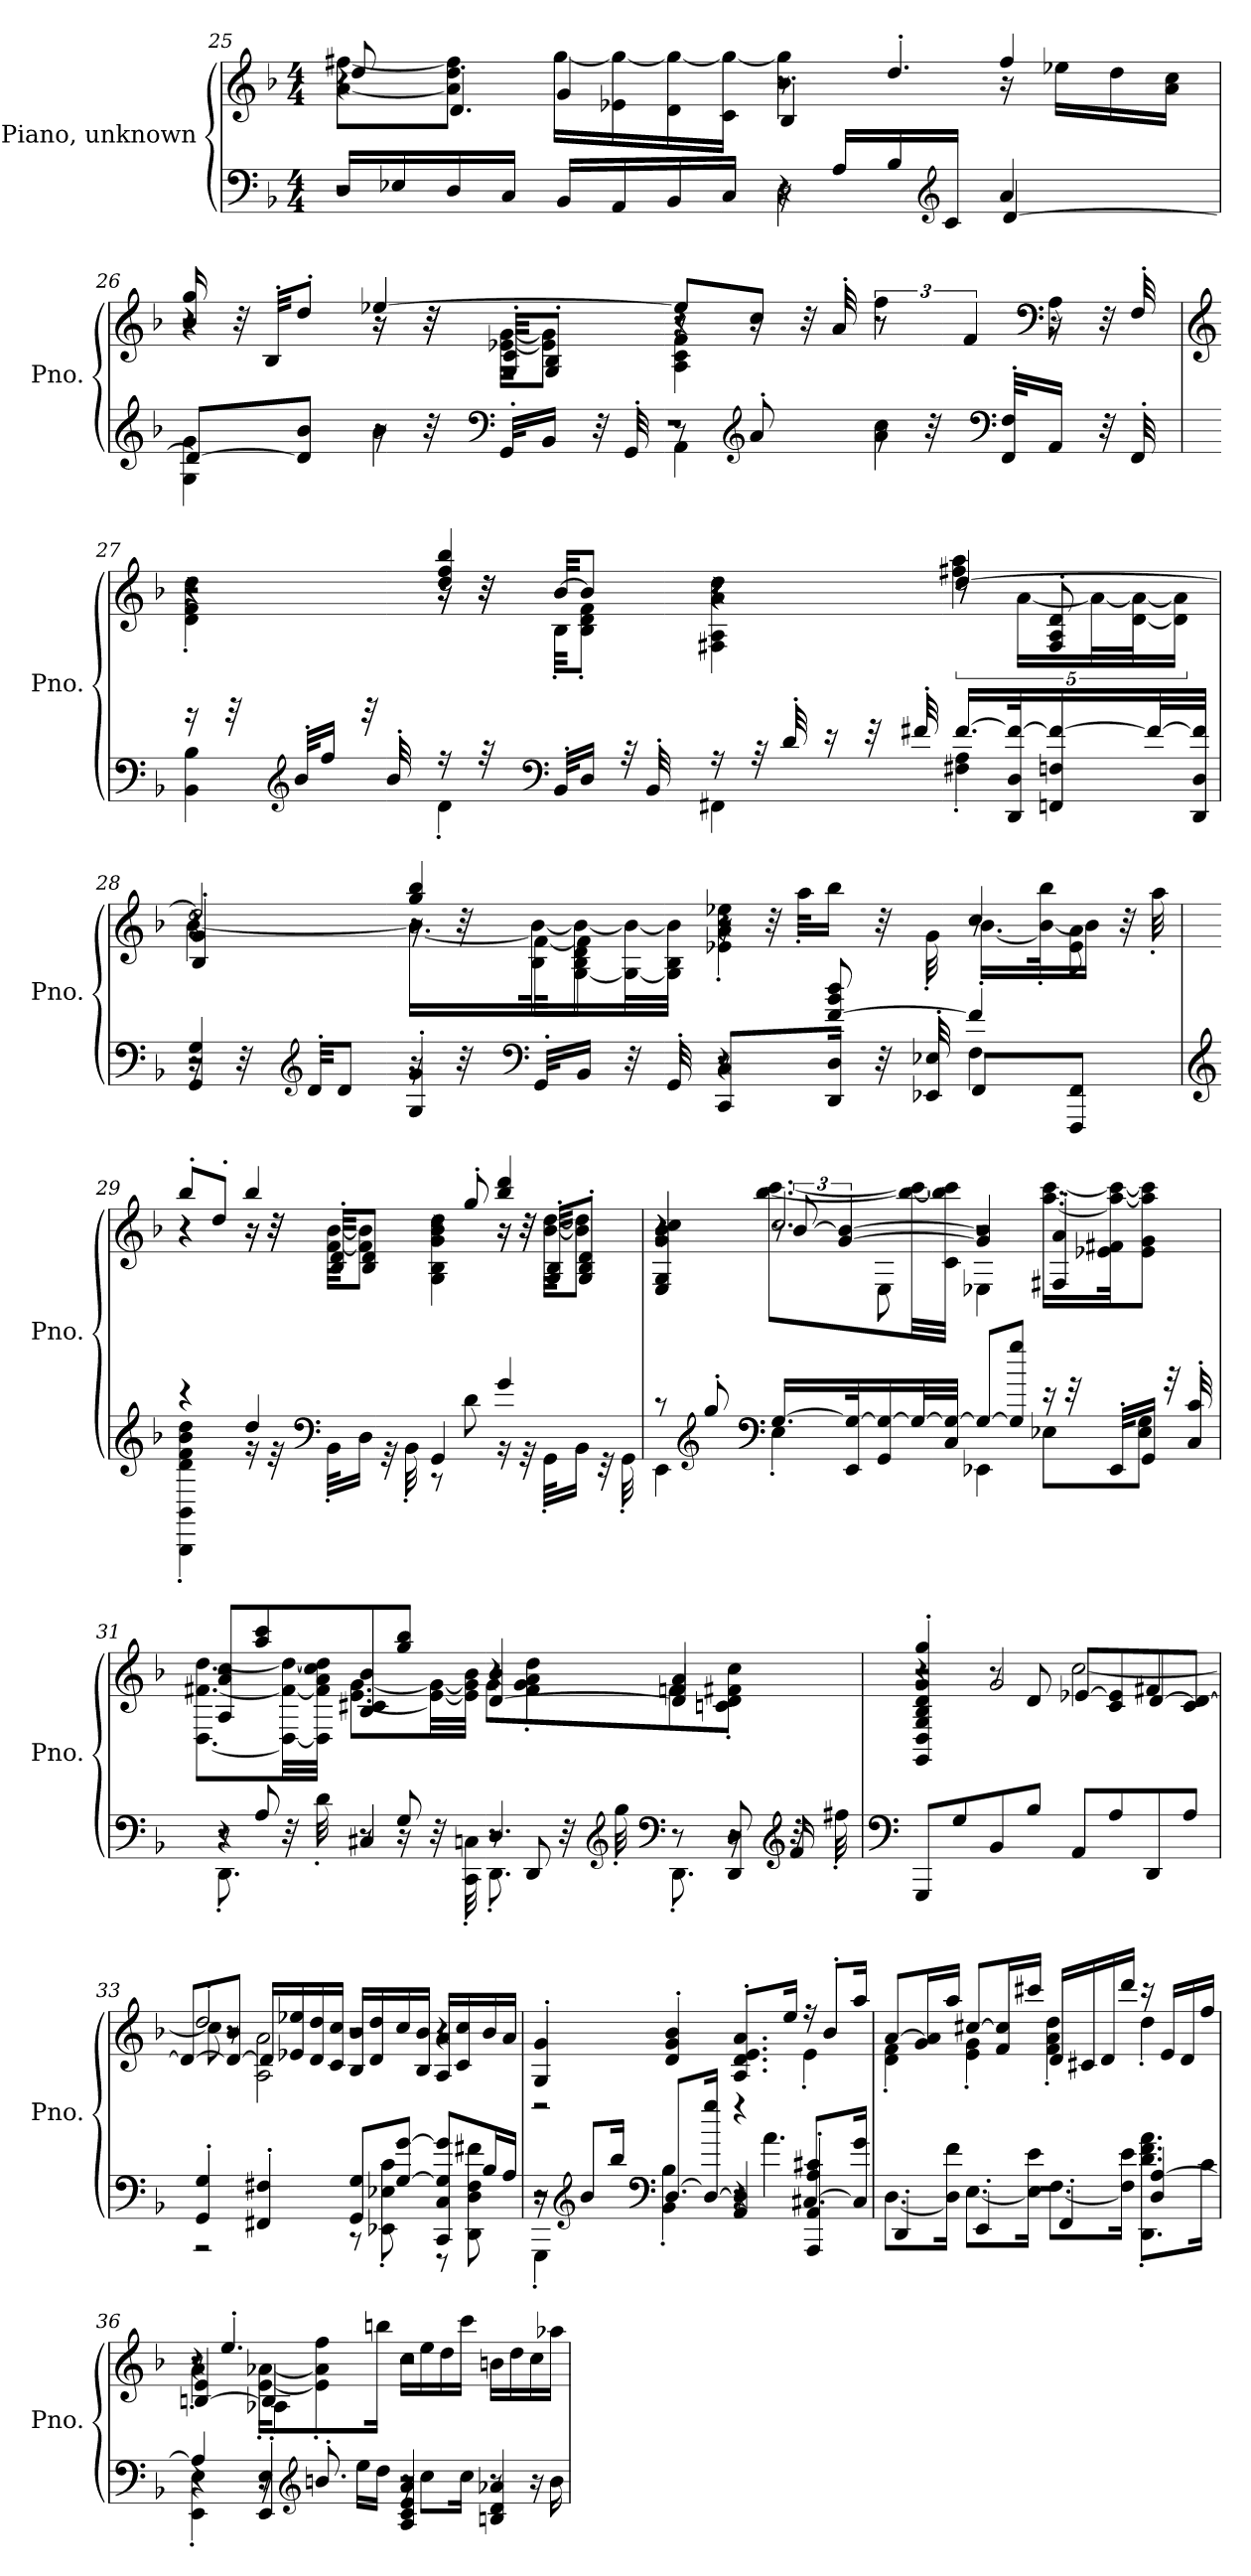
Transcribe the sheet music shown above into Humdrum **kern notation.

**kern	**kern
*part1	*part1
*staff2	*staff1
*I"Piano, unknown	*
*I'Pno.	*
!!LO:LB:g=z
*clefF4	*clefG2
*k[b-]	*k[b-]
*M4/4	*M4/4
=25	=25
*^	*^
*	*^	*	*^
2r	2r	16D/LL	4r	[8a\ [8ff#X\L	8dd/
.	.	16E-X/	.	.	.
.	.	16D/	.	8a\] 8dd\ 8ff#\]J	4.d'/
.	.	16C/JJ	.	.	.
.	.	16BB-/LL	4g/	[16gg\LL	.
.	.	16AA/	.	16e-X\ 16gg\_	.
.	.	16BB-/	.	16d\ 16gg\_	.
.	.	16C/JJ	.	16c\ 16gg\_JJ	.
4r	2D\	16r	8r	4b-\ 4gg\]	4B-'/
.	.	16A/LL	.	.	.
.	.	16B-/	4.dd'/	.	.
*clefG2	*	*	*	*	*
.	.	16c/JJ	.	.	.
4a/	.	[4d/	.	16r	4ff#/
.	.	.	.	16ee-X\LL	.
.	.	.	.	16dd\	.
.	.	.	.	16a\ 16cc\JJ	.
!!LO:LB:g=z
=26	=26	=26	=26	=26	=26
*	*	*	*	*	*^
1r	4G\ 4g\	8d/L_	4r	4r	16b-/ 16gg/	2r
.	.	.	.	.	32r	.
.	.	.	.	.	32B-'/KKL	.
.	.	8d/] 8b-/J	.	.	8dd'/J	.
.	4b-\	16r	[4ee-X/	16r	16r	.
.	.	32r	.	32r	32r	.
*clefF4	*	*	*	*	*	*
.	.	32GG'/KLL	.	[32e-X\ [32g\KKL	32G/' 32c/'KKL	.
.	.	16BB-/JJ	.	8e-\] 8g\]J	8G/' 8B-/'J	.
.	.	32r	.	.	.	.
.	.	32GG'/	.	.	.	.
.	4AA\	8r	8ee-/L]	4A\ 4c\ 4f\	8r	4r
*clefG2	*	*	*	*	*	*
.	.	8a'/	8cc/J	.	16r	.
.	.	.	.	.	32r	.
.	.	.	.	.	32a'/	.
.	4a\ 4cc\	16r	8r	4ff\	12r	8r
.	.	32r	.	.	.	.
.	.	.	.	.	6f/	.
*clefF4	*	*	*	*	*	*
.	.	32FF/' 32F/'KLL	.	.	.	.
*	*	*	*clefF4	*	*	*
.	.	16AA/JJ	16r	.	.	8A\
.	.	32r	32r	.	.	.
.	.	32FF'/	32F'/	.	.	.
*v	*v	*v	*	*	*	*
!!LO:LB:g=z	!!	!!	!!
=27	=27	=27	=27	=27
*	*clefG2	*	*	*
*^	*	*	*	*
16r	4BB-\ 4B-\	4r	2r	4r	4d\' 4f\' 4dd\'
32r	.	.	.	.	.
*clefG2	*	*	*	*	*
32b-'/KLL	.	.	.	.	.
16ff/JJ	.	.	.	.	.
32r	.	.	.	.	.
32b-'/	.	.	.	.	.
16r	4d'\	16r	.	4dd/ 4ff/ 4bb-/	16r
32r	.	32r	.	.	32r
*clefF4	*	*	*	*	*
32BB-'/KLL	.	[32b-/KKL	.	.	32B-'\KKL
16D/JJ	.	8b-/J]	.	.	8B-\' 8d\' 8f\'J
32r	.	.	.	.	.
32BB-'/	.	.	.	.	.
16r	4FF#X\	4r	4r	4r	4F#X\ 4A\ 4a\ 4dd\
32r	.	.	.	.	.
32d'/	.	.	.	.	.
16r	.	.	.	.	.
32r	.	.	.	.	.
32f#X'/	.	.	.	.	.
[16.f#/LL	4F#X\' 4A\'	[4dd/	4ff#X\ 4aa\	8r	10r
32DD/ 32D/ 32f#/_K	.	.	.	.	.
.	.	.	.	.	[20a\LL
16FFn/ 16Fn/ 16f#/_	.	.	.	8F#/' 8A/' 8d/'	.
.	.	.	.	.	40a\L_
.	.	.	.	.	[40d\ 40a\_J
32f#/L_	.	.	.	.	.
.	.	.	.	.	20d\] 20a\]JJ
32DD/ 32D/ 32f#/]JJJ	.	.	.	.	.
!!LO:LB:g=z	!!	!!	!!
=28	=28	=28	=28	=28	=28
*	*^	*	*	*	*
4GG/ 4G/	2r	16r	2dd/]	4r	4B-/' 4g/'	[4b-\
.	.	32r	.	.	.	.
*clefG2	*	*	*	*	*	*
.	.	32d'/KKL	.	.	.	.
.	.	8d/J	.	.	.	.
4G/' 4g/'	.	16r	.	16r	4gg/ 4bb-/	16.b-\LL_
.	.	32r	.	32r	.	.
*clefF4	*	*	*	*	*	*
.	.	32GG'/KLL	.	[32f\KKL	.	32B-\ 32b-\_K
.	.	16BB-/JJ	.	8f\J]	.	[16G\ 16B-\ 16d\ 16b-\_
.	.	32r	.	.	.	32G\_ 32b-\_L
.	.	32GG'/	.	.	.	32G\] 32B-\ 32b-\]JJJ
8r	4r	8CC/ 8C/L	4r	4e-X\' 4a\' 4ee-X\'	2r	16r
.	.	.	.	.	.	32r
.	.	.	.	.	.	32aa'\KLL
[8f/ 8b-/ 8dd/	.	16DD/ 16D/Jk	.	.	.	16bb-\JJ
.	.	32r	.	.	.	32r
.	.	32EE-X/' 32E-X/'	.	.	.	32g'\
4f/]	4F\	8FF/L	4cc/	8r	.	[16.b-'\LL
.	.	.	.	.	.	32b-\_' 32bb-\'K
.	.	8FFF/ 8FF/J	.	8e-\ 8a\	.	16b-\JJ]
.	.	.	.	.	.	32r
.	.	.	.	.	.	32aa'\
*v	*v	*v	*	*	*	*
*	*v	*v	*v	*v
!!LO:LB:g=z
=29	=29
*clefG2	*
*^	*^
*	*	*	*^
4r	4BBB-\' 4BB-\' 4d\' 4f\' 4b-\' 4dd\'	4r	4r	8bb-'/L
.	.	.	.	8dd'/J
4dd/	16r	4bb-/	16r	16r
.	32r	.	32r	32r
*clefF4	*	*	*	*
.	32BB-'\KLL	.	[32f\ [32b-\KKL	32B-/' 32d/'KKL
.	16D\JJ	.	8f\] 8b-\]J	8B-/ 8d/J
.	32r	.	.	.
.	32BB-'\	.	.	.
4GG/	8r	4r	4G\ 4B-\ 4g\ 4b-\ 4dd\	8r
.	8d\	.	.	8gg'/
4g/	16r	4bb-/ 4ddd/	16r	16r
.	32r	.	32r	32r
.	32GG'\KLL	.	[32b-\ [32dd\KKL	32G/' 32B-/'KKL
.	16BB-\JJ	.	8b-\] 8dd\]J	8G/' 8B-/' 8d/'J
.	32r	.	.	.
.	32GG'\	.	.	.
!!LO:PB:g=z
=30	=30	=30	=30	=30
*	*	*	*	*^
8r	4EE\	4r	4r	4E/ 4G/ 4g/ 4b-/ 4cc/	4r
*clefG2	*	*	*	*	*
8gg'/	.	.	.	.	.
*clefF4	*	*	*	*	*
[16.G/LL	4E'\	2.cc/	[8.bb-\ [8.ccc\L	[12b-/	8r
.	.	.	.	[6g/ 6b-/_	.
32EE/ 32G/_K	.	.	.	.	.
16GG/ 16G/_	.	.	.	.	8E\
32G/L_	.	.	32bb-\_ 32ccc\_LL	.	.
32C/ 32G/_JJJ	.	.	32c\ 32bb-\] 32ccc\]JJJ	.	.
8G/L_	4EE-X\	.	4E-X\	4g/] 4b-/]	2r
8G/] 8gg/J	.	.	.	.	.
16r	8E-X\L	.	[16.aa\ [16.ccc\LL	4F#X/' 4a/'	.
32r	.	.	.	.	.
32EE-'/KLL	.	.	32e-X\ 32f#X\ 32aa\_ 32ccc\_JK	.	.
16GG/JJ	8E-\ 8G\J	.	8e-\ 8g\ 8aa\] 8ccc\]J	.	.
32r	.	.	.	.	.
32C/' 32c/'	.	.	.	.	.
*	*	*	*	*v	*v
!!LO:LB:g=z
=31	=31	=31	=31	=31
*	*^	*	*	*
4r	8.DD'\	8r	8A/ 8a/ 8cc/L	[8.D\ [8.f#X\ [8.dd\L	2r
.	.	8A/	8aa/ 8ccc/	.	.
.	32r	.	.	32D\_ 32f#\_ 32dd\_LL	.
.	32d'\	.	.	32D\] 32f#\] 32a\ 32cc\ 32dd\]JJJ	.
8r	8r	4C#X/	8B-/ 8c#X/ 8b-/	[8.e\ [8.g\L	.
8G/	16r	.	8gg/ 8bb-/J	.	.
.	32r	.	.	32e\_ 32g\_LL	.
.	32CC\' 32Cn\'	.	.	32e\] 32g\] 32b-\JJJ	.
8r	8.DD'\	4.D/	[4d/ 4b-/	8g\L	4r
8DD/	.	.	.	8f#\' 8g\' 8a\' 8dd\'	.
.	32r	.	.	.	.
*clefG2	*	*	*	*	*
.	32gg'\	.	.	.	.
*clefF4	*	*	*	*	*
8r	8.DD'\	.	4d/]	8f#\	4fn/ 4a/
16r	.	8DD/ 8D/	.	8cn\' 8d\' 8f#X\' 8cc\'J	.
*clefG2	*	*	*	*	*
16f/	32r	.	.	.	.
.	32ff#X'\	.	.	.	.
*v	*v	*v	*	*	*
!!LO:LB:g=z	!!	!!
=32	=32	=32	=32
*clefF4	*	*	*
8GGG/L	4r	2r	4GG/' 4D/' 4G/' 4B-/' 4d/' 4g/' 4gg/'
8G/	.	.	.
8BB-/	2g/	.	8r
8B-/J	.	.	8d/
8AA/L	.	[2cc\	[8e-X/L
8A/	.	.	8c/ 8e-/]
8DD/	4f#X/	.	[8d/
8A/J	.	.	8c/ 8d/_J
=33	=33	=33	=33
*^	*	*	*
4GG/' 4G/'	2r	2dd'/	8cc\]	8d/L_
.	.	.	8r	8d/_ 8b-/J
4FF#X/' 4F#X/'	.	.	2A\ 2a\	16d/LL]
.	.	.	.	16e-X/ 16ee-X/
.	.	.	.	16d/ 16dd/
.	.	.	.	16c/ 16cc/JJ
8GG/ 8G/L	8r	2r	.	16B-/ 16b-/LL
.	.	.	.	16d/ 16dd/
[8G/ [8g/J	8EE-X\' 8E-X\' 8c\'	.	.	16cc/
.	.	.	.	16B-/ 16b-/JJ
8CC/ 8C/ 8G/] 8g/]L	8r	.	4r	16A/ 16a/LL
.	.	.	.	16c/ 16cc/
16B-/L	8DD\ 8D\ 8F#\ 8f#X\	.	.	16b-/
16A/JJ	.	.	.	16a/JJ
*	*	*	*v	*v
!!LO:LB:g=z
=34	=34	=34	=34
*	*^	*	*
16r	4GGG'\	2r	4G/' 4g/'	2r
*clefG2	*	*	*	*
8b-/L	.	.	.	.
16bb-/Jk	.	.	.	.
*clefF4	*	*	*	*
[8.D/L	4BB-\' 4B-\'	.	4d/' 4g/' 4b-/'	.
16D/_ 16gg/Jk	.	.	.	.
4AA/ 4D/]	8r	4r	8.A/' 8.d/' 8.e/' 8.a/'L	4r
.	4.a\	.	.	.
.	.	.	16ee/Jk	.
[8.C#X/L	.	4AAA/' 4AA/' 4A/' 4c#X/'	16r	4e'\
.	.	.	8b-'/L	.
16C#/] 16g/Jk	.	.	16aa/Jk	.
=35	=35	=35	=35	=35
1r	[8.D\L	4DD'/	[8a/L	4d\' 4f\'
.	.	.	16g/ 16a/]L	.
.	16D\] 16f\Jk	.	16aa/JJ	.
.	[8.E\L	4EE'/	[8cc#X/L	4e\' 4g\'
.	.	.	16f/ 16cc#/]L	.
.	16E\] 16e\Jk	.	16ccc#X/JJ	.
.	[8.F\L	4FF'/	16d/LL	4f\' 4a\' 4dd\'
.	.	.	16c#X/	.
.	.	.	16d/	.
.	16F\] 16e\Jk	.	16ddd/JJ	.
.	8.DD\' 8.d\' 8.f\' 8.a\'L	4D/ [4A/	16r	4dd'\
.	.	.	16e/LL	.
.	.	.	16d/	.
.	16c\Jk	.	16ff/JJ	.
!!LO:LB:g=z
=36	=36	=36	=36	=36
*	*	*	*^	*^
4r	4EE\' 4E\'	4A/]	8r	4a'\	[4Bn/ 4e/	4r
.	.	.	4.ee'/	.	.	.
16r	8r	4EE/' 4E/'	.	[16e\' [16a-X\'KL	4B/]	4A-X\
*clefG2	*	*	*	*	*	*
8.bn'/	.	.	.	8e\]' 8a-\]' 8ff\'	.	.
.	16ee\LL	.	.	.	.	.
.	16dd\JJ	.	.	16bbn\Jk	.	.
4A/ 4c/ 4e/ 4a/	16r	2r	2r	16cc\LL	2r	2r
.	8cc\L	.	.	16ee\	.	.
.	.	.	.	16dd\	.	.
.	16cc\Jk	.	.	16ccc\JJ	.	.
4Bn/ 4d/ 4a-X/	8r	.	.	16bn\LL	.	.
.	.	.	.	16dd\	.	.
.	16r	.	.	16cc\	.	.
.	16b\	.	.	16aa-X\JJ	.	.
*v	*v	*v	*	*	*	*
*	*v	*v	*v	*v
=	=
*-	*-
